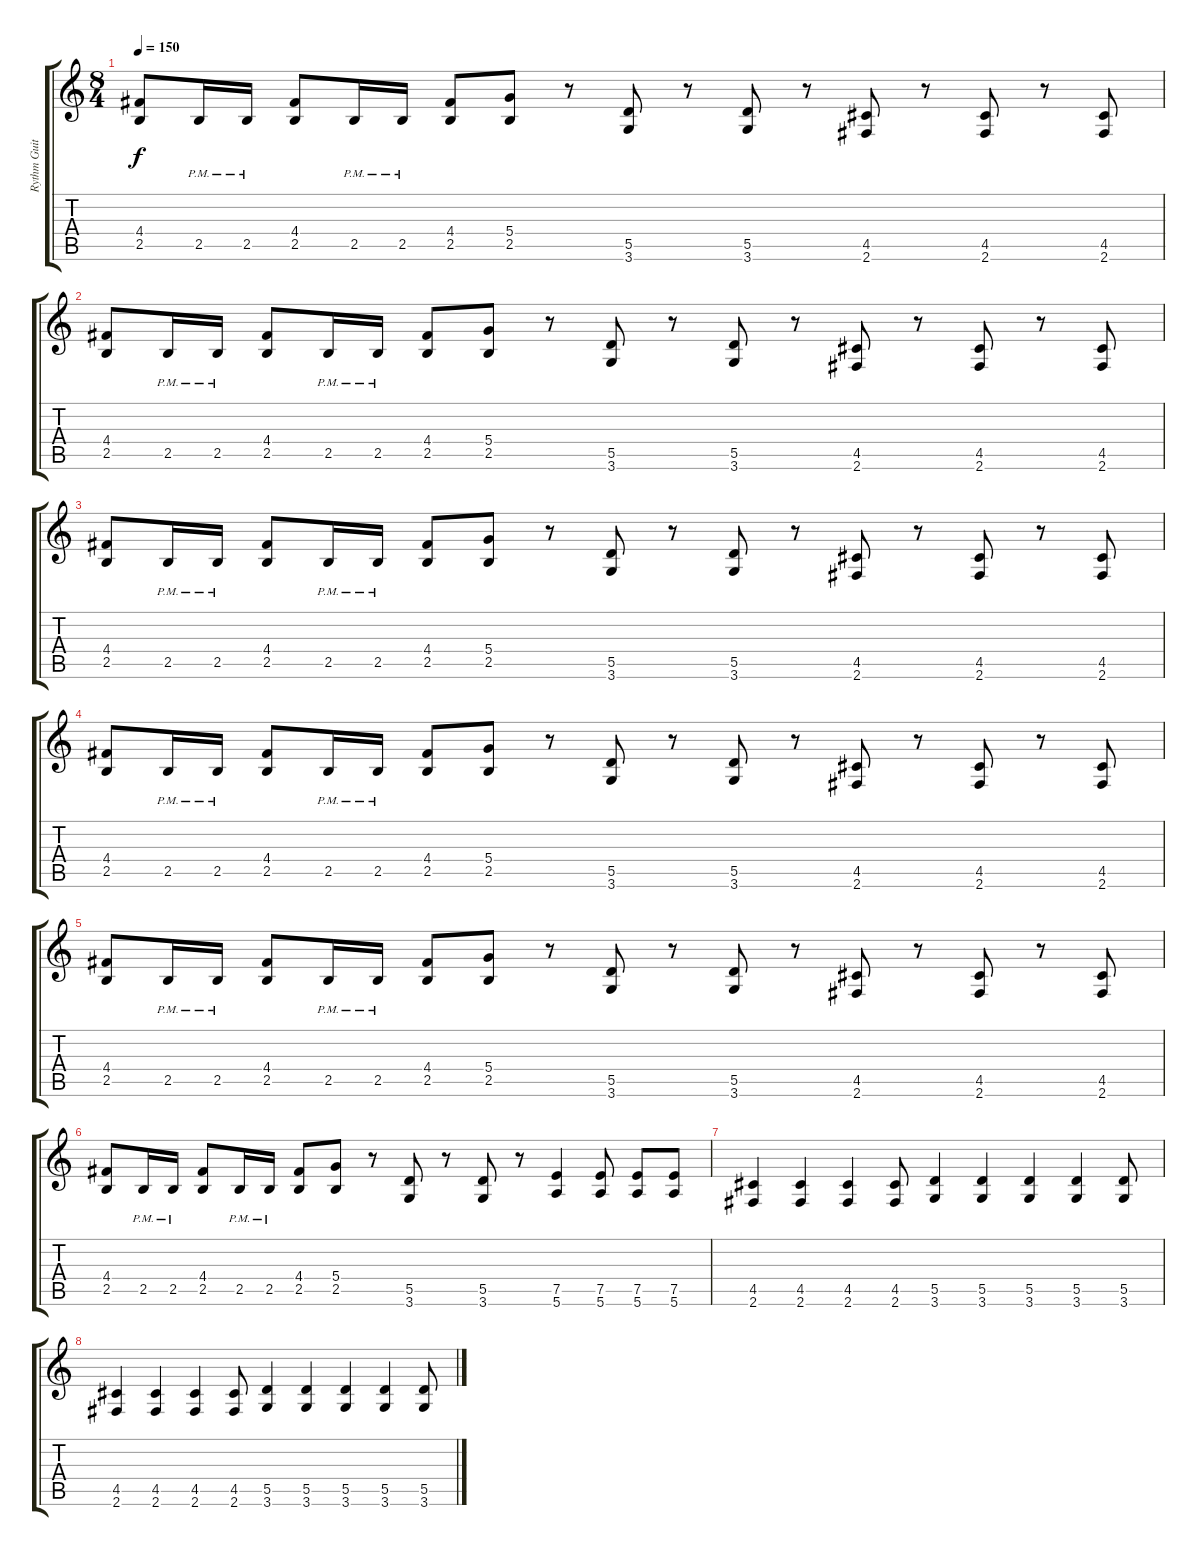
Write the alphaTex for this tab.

\track ("Rythm Guitar" "Rythm Guit") {instrument distortionguitar}
\staff {score tabs}
\tuning (E4 B3 G3 D3 A2 E2) {hide}
\ts (8 4)
\tempo 150
\clef g2
\ks c
(4.4 2.5).8{dy f} 2.5{pm}.16 2.5{pm}.16 (4.4 2.5).8 2.5{pm}.16 2.5{pm}.16 (4.4 2.5).8 (5.4 2.5).8 r.8 (5.5 3.6).8 r.8 (5.5 3.6).8 r.8 (4.5 2.6).8 r.8 (4.5 2.6).8 r.8 (4.5 2.6).8 |
(4.4 2.5).8 2.5{pm}.16 2.5{pm}.16 (4.4 2.5).8 2.5{pm}.16 2.5{pm}.16 (4.4 2.5).8 (5.4 2.5).8 r.8 (5.5 3.6).8 r.8 (5.5 3.6).8 r.8 (4.5 2.6).8 r.8 (4.5 2.6).8 r.8 (4.5 2.6).8 |
(4.4 2.5).8 2.5{pm}.16 2.5{pm}.16 (4.4 2.5).8 2.5{pm}.16 2.5{pm}.16 (4.4 2.5).8 (5.4 2.5).8 r.8 (5.5 3.6).8 r.8 (5.5 3.6).8 r.8 (4.5 2.6).8 r.8 (4.5 2.6).8 r.8 (4.5 2.6).8 |
(4.4 2.5).8 2.5{pm}.16 2.5{pm}.16 (4.4 2.5).8 2.5{pm}.16 2.5{pm}.16 (4.4 2.5).8 (5.4 2.5).8 r.8 (5.5 3.6).8 r.8 (5.5 3.6).8 r.8 (4.5 2.6).8 r.8 (4.5 2.6).8 r.8 (4.5 2.6).8 |
(4.4 2.5).8 2.5{pm}.16 2.5{pm}.16 (4.4 2.5).8 2.5{pm}.16 2.5{pm}.16 (4.4 2.5).8 (5.4 2.5).8 r.8 (5.5 3.6).8 r.8 (5.5 3.6).8 r.8 (4.5 2.6).8 r.8 (4.5 2.6).8 r.8 (4.5 2.6).8 |
(4.4 2.5).8 2.5{pm}.16 2.5{pm}.16 (4.4 2.5).8 2.5{pm}.16 2.5{pm}.16 (4.4 2.5).8 (5.4 2.5).8 r.8 (5.5 3.6).8 r.8 (5.5 3.6).8 r.8 (7.5 5.6).4 (7.5 5.6).8 (7.5 5.6).8 (7.5 5.6).8 |
(4.5 2.6).4 (4.5 2.6).4 (4.5 2.6).4 (4.5 2.6).8 (5.5 3.6).4 (5.5 3.6).4 (5.5 3.6).4 (5.5 3.6).4 (5.5 3.6).8 |
(4.5 2.6).4 (4.5 2.6).4 (4.5 2.6).4 (4.5 2.6).8 (5.5 3.6).4 (5.5 3.6).4 (5.5 3.6).4 (5.5 3.6).4 (5.5 3.6).8
